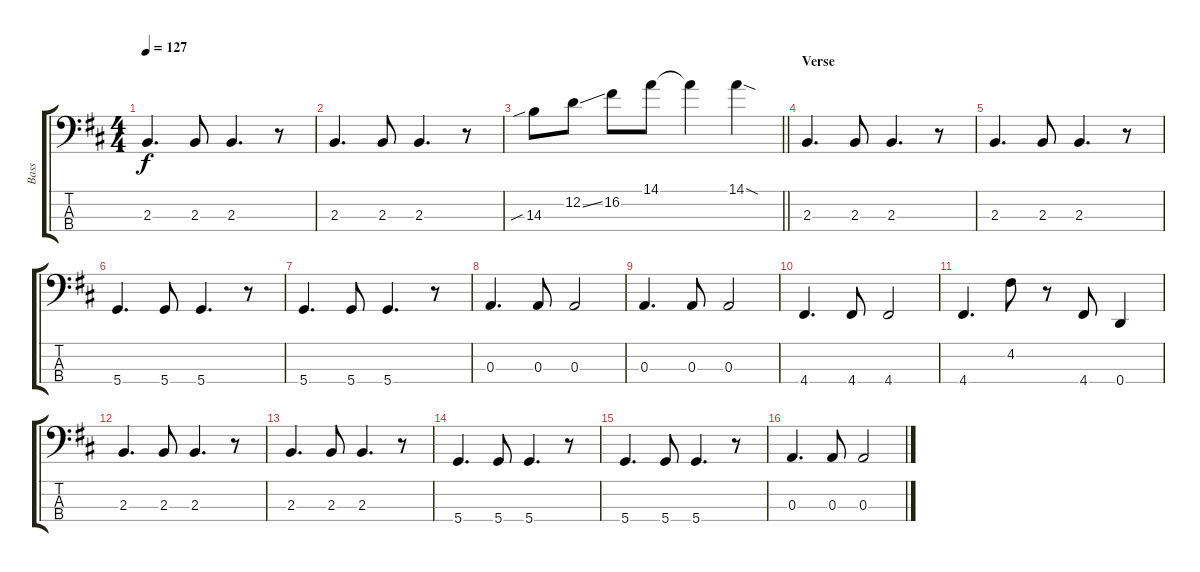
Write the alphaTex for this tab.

\track ("Bass" "Bass") {instrument electricbasspick}
\staff {score tabs}
\tuning (G2 D2 A1 D1) {hide}
\ts (4 4)
\tempo 127
\clef f4
\ks d
2.3.4{d dy f} 2.3.8 2.3.4{d} r.8 |
2.3.4{d} 2.3.8 2.3.4{d} r.8 |
\barLineRight lightlight
14.3{sib}.8 12.2{ss}.8 16.2.8 14.1.8 14.1{t}.4 14.1{sod}.4 |
\section ("" "Verse")
2.3.4{d} 2.3.8 2.3.4{d} r.8 |
2.3.4{d} 2.3.8 2.3.4{d} r.8 |
5.4.4{d} 5.4.8 5.4.4{d} r.8 |
5.4.4{d} 5.4.8 5.4.4{d} r.8 |
0.3.4{d} 0.3.8 0.3.2 |
0.3.4{d} 0.3.8 0.3.2 |
4.4.4{d} 4.4.8 4.4.2 |
4.4.4{d} 4.2.8 r.8 4.4.8 0.4.4 |
2.3.4{d} 2.3.8 2.3.4{d} r.8 |
2.3.4{d} 2.3.8 2.3.4{d} r.8 |
5.4.4{d} 5.4.8 5.4.4{d} r.8 |
5.4.4{d} 5.4.8 5.4.4{d} r.8 |
0.3.4{d} 0.3.8 0.3.2
